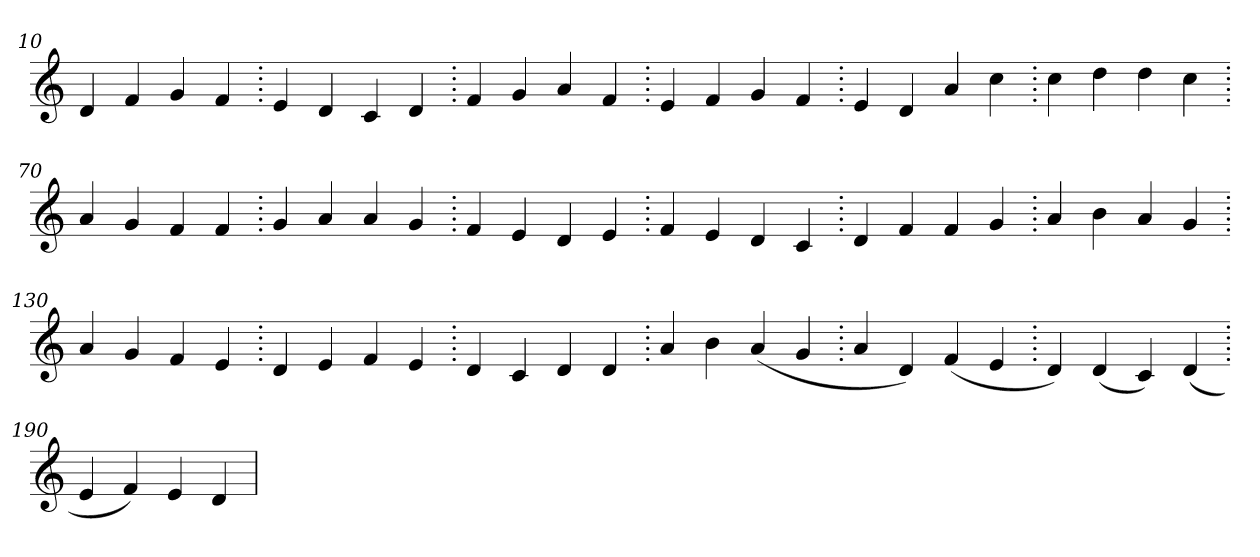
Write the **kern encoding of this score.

**kern
*part1
*staff1
*clefG2
=10.
4d
4f
4g
4f
=20.
4e
4d
4c
4d
=30.
4f
4g
4a
4f
=40.
4e
4f
4g
4f
=50.
4e
4d
4a
4cc
=60.
4cc
4dd
4dd
4cc
=70.
4a
4g
4f
4f
=80.
4g
4a
4a
4g
=90.
4f
4e
4d
4e
=100.
4f
4e
4d
4c
=110.
4d
4f
4f
4g
=120.
4a
4b
4a
4g
=130.
4a
4g
4f
4e
=140.
4d
4e
4f
4e
=150.
4d
4c
4d
4d
=160.
4a
4b
(>4a
4g
=170.
4a
4d)
(>4f
4e
=180.
4d)
(>4d
4c)
(>4d
=190.
4e
4f)
4e
4d
=
*-
